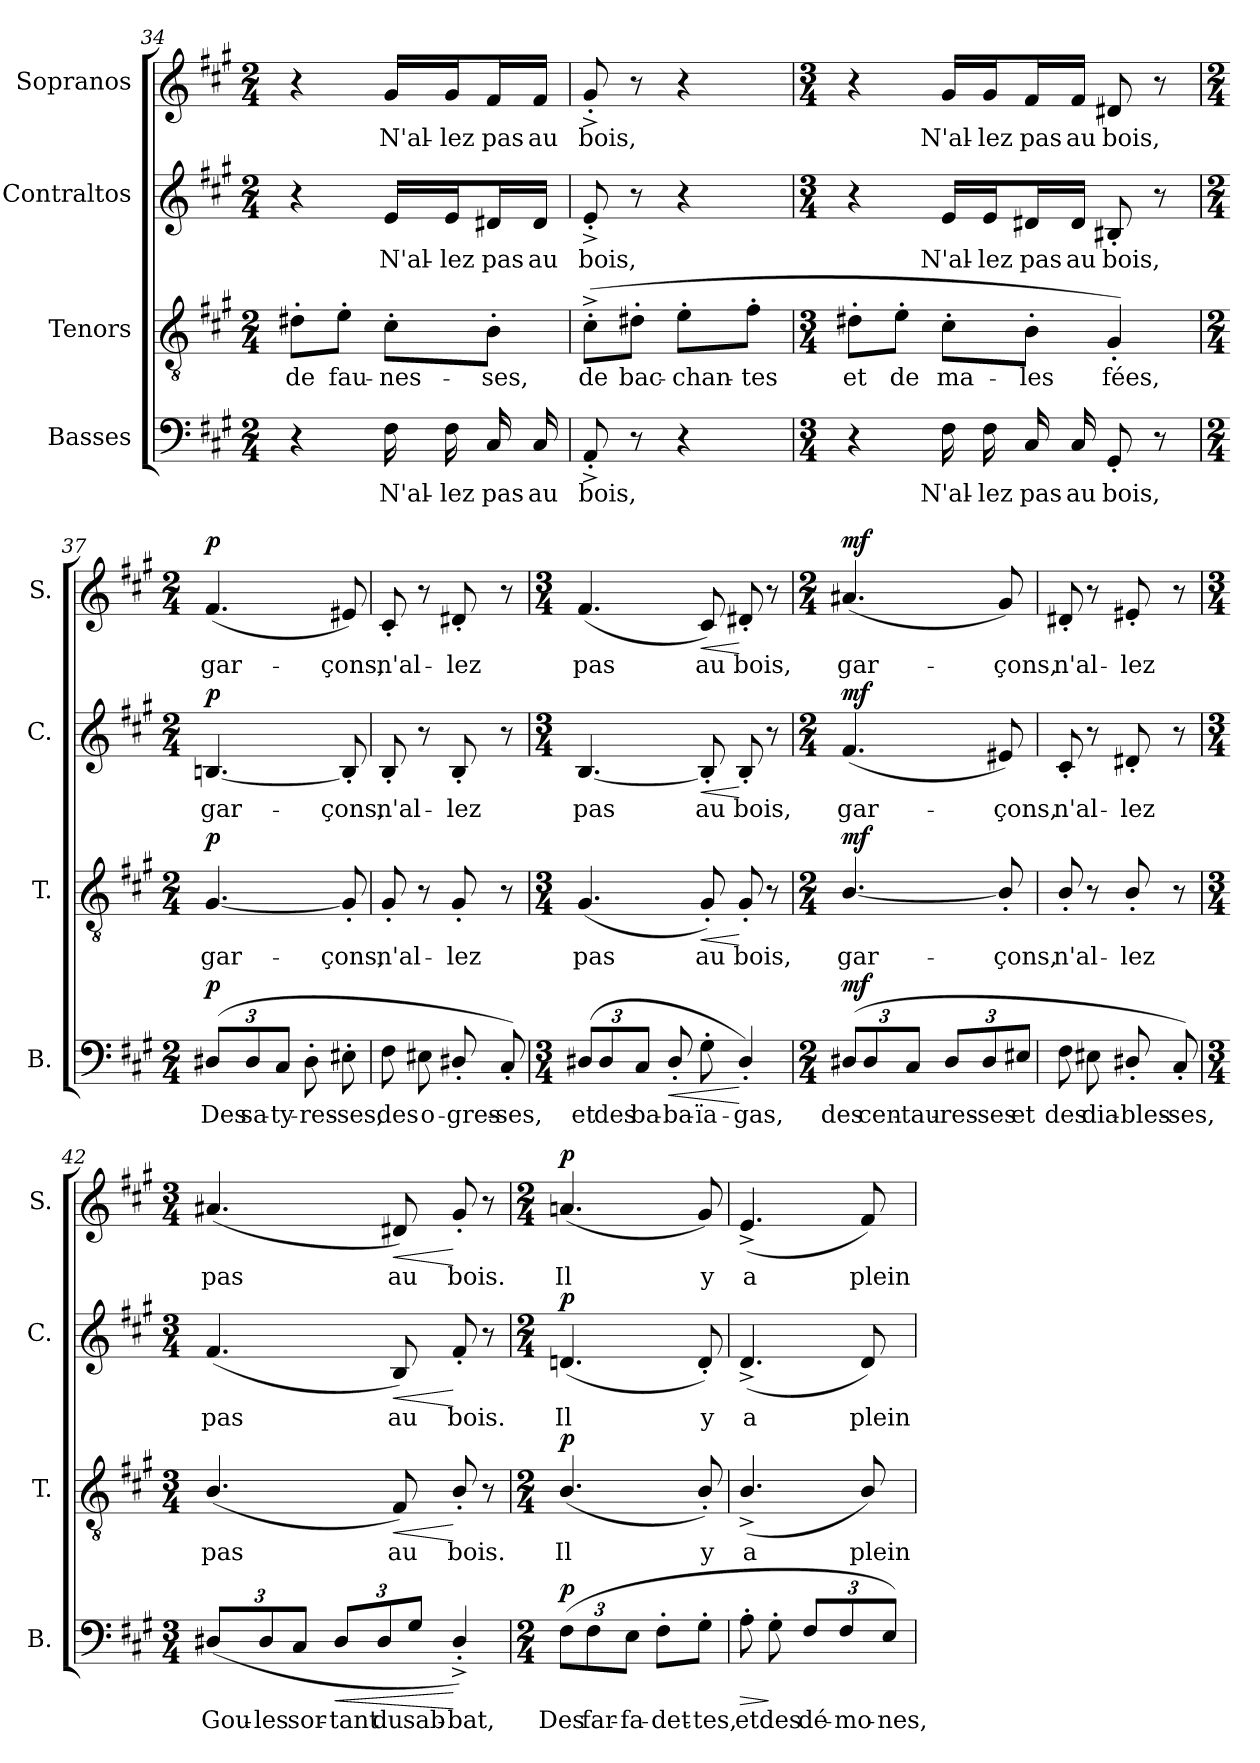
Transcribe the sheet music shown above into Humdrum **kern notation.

**kern	**text	**dynam	**kern	**text	**dynam	**kern	**text	**dynam	**kern	**text	**dynam
*part4	*part4	*part4	*part3	*part3	*part3	*part2	*part2	*part2	*part1	*part1	*part1
*staff4	*staff4	*staff4	*staff3	*staff3	*staff3	*staff2	*staff2	*staff2	*staff1	*staff1	*staff1
*I"Basses	*	*	*I"Tenors	*	*	*I"Contraltos	*	*	*I"Sopranos	*	*
*I'B.	*	*	*I'T.	*	*	*I'C.	*	*	*I'S.	*	*
*clefF4	*	*	*clefGv2	*	*	*clefG2	*	*	*clefG2	*	*
*	*	*	*ITrd7c12	*	*	*	*	*	*	*	*
*k[f#c#g#]	*	*	*k[f#c#g#]	*	*	*k[f#c#g#]	*	*	*k[f#c#g#]	*	*
*A:	*	*	*A:	*	*	*A:	*	*	*A:	*	*
*M2/4	*	*	*M2/4	*	*	*M2/4	*	*	*M2/4	*	*
=34	=34	=34	=34	=34	=34	=34	=34	=34	=34	=34	=34
!	!	!	!	!LO:LY:b	!	!	!	!	!	!	!
4r	.	.	8D#X'\L	de	.	4r	.	.	4r	.	.
!	!	!	!	!LO:LY:b	!	!	!	!	!	!	!
.	.	.	8E'\J	fau-	.	.	.	.	.	.	.
!	!LO:LY:b	!	!	!LO:LY:b	!	!	!LO:LY:b	!	!	!LO:LY:b	!
16F#\	N'al-	.	8C#'\L	-nes-	.	16e/LL	N'al-	.	16g#/LL	N'al-	.
!	!LO:LY:b	!	!	!	!	!	!LO:LY:b	!	!	!LO:LY:b	!
16F#\	-lez	.	.	.	.	16e/J	-lez	.	16g#/J	-lez	.
!	!LO:LY:b	!	!	!LO:LY:b	!	!	!LO:LY:b	!	!	!LO:LY:b	!
16C#/	pas	.	8BB'\J	-ses,	.	16d#X/L	pas	.	16f#/L	pas	.
!	!LO:LY:b	!	!	!	!	!	!LO:LY:b	!	!	!LO:LY:b	!
16C#/	au	.	.	.	.	16d#/JJ	au	.	16f#/JJ	au	.
=35	=35	=35	=35	=35	=35	=35	=35	=35	=35	=35	=35
!	!LO:LY:b	!	!	!LO:LY:b	!	!	!LO:LY:b	!	!	!LO:LY:b	!
8AA'^/	bois,	.	(>8C#'^\L	de	.	8e'^/	bois,	.	8g#'^/	bois,	.
!	!	!	!	!LO:LY:b	!	!	!	!	!	!	!
8r	.	.	8D#X'\J	bac-	.	8r	.	.	8r	.	.
!	!	!	!	!LO:LY:b	!	!	!	!	!	!	!
4r	.	.	8E'\L	-chan-	.	4r	.	.	4r	.	.
!	!	!	!	!LO:LY:b	!	!	!	!	!	!	!
.	.	.	8F#'\J	-tes	.	.	.	.	.	.	.
=36	=36	=36	=36	=36	=36	=36	=36	=36	=36	=36	=36
*M3/4	*	*	*M3/4	*	*	*M3/4	*	*	*M3/4	*	*
!	!	!	!	!LO:LY:b	!	!	!	!	!	!	!
4r	.	.	8D#X'\L	et	.	4r	.	.	4r	.	.
!	!	!	!	!LO:LY:b	!	!	!	!	!	!	!
.	.	.	8E'\J	de	.	.	.	.	.	.	.
!	!LO:LY:b	!	!	!LO:LY:b	!	!	!LO:LY:b	!	!	!LO:LY:b	!
16F#\	N'al-	.	8C#'\L	ma-	.	16e/LL	N'al-	.	16g#/LL	N'al-	.
!	!LO:LY:b	!	!	!	!	!	!LO:LY:b	!	!	!LO:LY:b	!
16F#\	-lez	.	.	.	.	16e/J	-lez	.	16g#/J	-lez	.
!	!LO:LY:b	!	!	!LO:LY:b	!	!	!LO:LY:b	!	!	!LO:LY:b	!
16C#/	pas	.	8BB'\J	-les	.	16d#X/L	pas	.	16f#/L	pas	.
!	!LO:LY:b	!	!	!	!	!	!LO:LY:b	!	!	!LO:LY:b	!
16C#/	au	.	.	.	.	16d#/JJ	au	.	16f#/JJ	au	.
!	!LO:LY:b	!	!	!LO:LY:b	!	!	!LO:LY:b	!	!	!LO:LY:b	!
8GG#'/	bois,	.	4GG#'/)	fées,	.	8B#X'/	bois,	.	8d#X/	bois,	.
8r	.	.	.	.	.	8r	.	.	8r	.	.
!!LO:LB:g=z
=37	=37	=37	=37	=37	=37	=37	=37	=37	=37	=37	=37
*M2/4	*	*	*M2/4	*	*	*M2/4	*	*	*M2/4	*	*
*Xbrackettup	*	*	*	*	*	*	*	*	*	*	*
!	!LO:LY:b	!LO:DY:a	!	!LO:LY:b	!LO:DY:a	!	!LO:LY:b	!LO:DY:a	!	!LO:LY:b	!LO:DY:a
(>12D#X/L	Des	p	[4.GG#/	gar-	p	[4.Bn/	gar-	p	(<4.f#/	gar-	p
!	!LO:LY:b	!	!	!	!	!	!	!	!	!	!
12D#/	sa-	.	.	.	.	.	.	.	.	.	.
!	!LO:LY:b	!	!	!	!	!	!	!	!	!	!
12C#/J	-ty-	.	.	.	.	.	.	.	.	.	.
!	!LO:LY:b	!	!	!	!	!	!	!	!	!	!
8D#'\	-res-	.	.	.	.	.	.	.	.	.	.
!	!LO:LY:b	!	!	!LO:LY:b	!	!	!LO:LY:b	!	!	!LO:LY:b	!
8E#X'\	-ses,	.	8GG#'/]	-çons,	.	8B'/]	-çons,	.	8e#X/)	-çons,	.
=38	=38	=38	=38	=38	=38	=38	=38	=38	=38	=38	=38
!	!LO:LY:b	!	!	!LO:LY:b	!	!	!LO:LY:b	!	!	!LO:LY:b	!
8F#\	des	.	8GG#'/	n'al-	.	8B'/	n'al-	.	8c#'/	n'al-	.
!	!LO:LY:b	!	!	!	!	!	!	!	!	!	!
8E#X\	o-	.	8r	.	.	8r	.	.	8r	.	.
!	!LO:LY:b	!	!	!LO:LY:b	!	!	!LO:LY:b	!	!	!LO:LY:b	!
8D#X'/	-gres-	.	8GG#'/	-lez	.	8B'/	-lez	.	8d#X'/	-lez	.
!	!LO:LY:b	!	!	!	!	!	!	!	!	!	!
8C#'/)	-ses,	.	8r	.	.	8r	.	.	8r	.	.
=39	=39	=39	=39	=39	=39	=39	=39	=39	=39	=39	=39
*M3/4	*	*	*M3/4	*	*	*M3/4	*	*	*M3/4	*	*
!	!LO:LY:b	!	!	!LO:LY:b	!	!	!LO:LY:b	!	!	!LO:LY:b	!
(>12D#X/L	et	.	(<4.GG#/	pas	.	[4.B/	pas	.	(<4.f#/	pas	.
!	!LO:LY:b	!	!	!	!	!	!	!	!	!	!
12D#/	des	.	.	.	.	.	.	.	.	.	.
!	!LO:LY:b	!	!	!	!	!	!	!	!	!	!
12C#/J	ba-	.	.	.	.	.	.	.	.	.	.
!	!LO:LY:b	!LO:HP:b	!	!	!	!	!	!	!	!	!
8D#'/	-ba-	<	.	.	.	.	.	.	.	.	.
!	!LO:LY:b	!	!	!LO:LY:b	!LO:HP:b	!	!LO:LY:b	!LO:HP:b	!	!LO:LY:b	!LO:HP:b
8G#'\	-ïa-	.	8GG#'/)	au	<	8B'/]	au	<	8c#/)	au	<
!	!LO:LY:b	!	!	!LO:LY:b	!	!	!LO:LY:b	!	!	!LO:LY:b	!
4D#'/)	-gas,	[	8GG#'/	bois,	[	8B'/	bois,	[	8d#X'/	bois,	[
.	.	.	8r	.	.	8r	.	.	8r	.	.
=40	=40	=40	=40	=40	=40	=40	=40	=40	=40	=40	=40
*M2/4	*	*	*M2/4	*	*	*M2/4	*	*	*M2/4	*	*
!	!LO:LY:b	!LO:DY:a	!	!LO:LY:b	!LO:DY:a	!	!LO:LY:b	!LO:DY:a	!	!LO:LY:b	!LO:DY:a
(>12D#X/L	des	mf	[4.BB/	gar-	mf	(<4.f#/	gar-	mf	(<4.a#X/	gar-	mf
!	!LO:LY:b	!	!	!	!	!	!	!	!	!	!
12D#/	cen-	.	.	.	.	.	.	.	.	.	.
!	!LO:LY:b	!	!	!	!	!	!	!	!	!	!
12C#/J	-tau-	.	.	.	.	.	.	.	.	.	.
!	!LO:LY:b	!	!	!	!	!	!	!	!	!	!
12D#/L	-res-	.	.	.	.	.	.	.	.	.	.
!	!LO:LY:b	!	!	!	!	!	!	!	!	!	!
12D#/	-ses	.	.	.	.	.	.	.	.	.	.
!	!	!	!	!LO:LY:b	!	!	!LO:LY:b	!	!	!LO:LY:b	!
.	.	.	8BB'/]	-çons,	.	8e#X/)	-çons,	.	8g#/)	-çons,	.
!	!LO:LY:b	!	!	!	!	!	!	!	!	!	!
12E#X/J	et	.	.	.	.	.	.	.	.	.	.
!!LO:PB:g=z
=41	=41	=41	=41	=41	=41	=41	=41	=41	=41	=41	=41
!	!LO:LY:b	!	!	!LO:LY:b	!	!	!LO:LY:b	!	!	!LO:LY:b	!
8F#\	des	.	8BB'/	n'al-	.	8c#'/	n'al-	.	8d#X'/	n'al-	.
!	!LO:LY:b	!	!	!	!	!	!	!	!	!	!
8E#X\	dia-	.	8r	.	.	8r	.	.	8r	.	.
!	!LO:LY:b	!	!	!LO:LY:b	!	!	!LO:LY:b	!	!	!LO:LY:b	!
8D#X'/	-bles-	.	8BB'/	-lez	.	8d#X'/	-lez	.	8e#X'/	-lez	.
!	!LO:LY:b	!	!	!	!	!	!	!	!	!	!
8C#'/)	-ses,	.	8r	.	.	8r	.	.	8r	.	.
=42	=42	=42	=42	=42	=42	=42	=42	=42	=42	=42	=42
*M3/4	*	*	*M3/4	*	*	*M3/4	*	*	*M3/4	*	*
!	!LO:LY:b	!	!	!LO:LY:b	!	!	!LO:LY:b	!	!	!LO:LY:b	!
(<12D#X/L	Gou-	.	(<4.BB/	pas	.	(<4.f#/	pas	.	(<4.a#X/	pas	.
!	!LO:LY:b	!	!	!	!	!	!	!	!	!	!
12D#/	-les	.	.	.	.	.	.	.	.	.	.
!	!LO:LY:b	!	!	!	!	!	!	!	!	!	!
12C#/J	sor-	.	.	.	.	.	.	.	.	.	.
!	!LO:LY:b	!LO:HP:b	!	!	!	!	!	!	!	!	!
12D#/L	-tant	<	.	.	.	.	.	.	.	.	.
!	!LO:LY:b	!	!	!	!	!	!	!	!	!	!
12D#/	du	.	.	.	.	.	.	.	.	.	.
!	!	!	!	!LO:LY:b	!LO:HP:b	!	!LO:LY:b	!LO:HP:b	!	!LO:LY:b	!LO:HP:b
.	.	.	8FF#/)	au	<	8B/)	au	<	8d#X/)	au	<
!	!LO:LY:b	!	!	!	!	!	!	!	!	!	!
12G#/J	sab-	.	.	.	.	.	.	.	.	.	.
!	!LO:LY:b	!	!	!LO:LY:b	!	!	!LO:LY:b	!	!	!LO:LY:b	!
4D#'^/)	-bat,	[	8BB'/	bois.	[	8f#'/	bois.	[	8g#'/	bois.	[
.	.	.	8r	.	.	8r	.	.	8r	.	.
=43	=43	=43	=43	=43	=43	=43	=43	=43	=43	=43	=43
*M2/4	*	*	*M2/4	*	*	*M2/4	*	*	*M2/4	*	*
!	!LO:LY:b	!LO:DY:a	!	!LO:LY:b	!LO:DY:a	!	!LO:LY:b	!LO:DY:a	!	!LO:LY:b	!LO:DY:a
(>12F#\L	Des	p	(<4.BB/	Il	p	(<4.dn/	Il	p	(<4.an/	Il	p
!	!LO:LY:b	!	!	!	!	!	!	!	!	!	!
12F#\	far-	.	.	.	.	.	.	.	.	.	.
!	!LO:LY:b	!	!	!	!	!	!	!	!	!	!
12E\J	-fa-	.	.	.	.	.	.	.	.	.	.
!	!LO:LY:b	!	!	!	!	!	!	!	!	!	!
8F#'\L	-det-	.	.	.	.	.	.	.	.	.	.
!	!LO:LY:b	!	!	!LO:LY:b	!	!	!LO:LY:b	!	!	!LO:LY:b	!
8G#'\J	-tes,	.	8BB'/)	y	.	8d'/)	y	.	8g#/)	y	.
=44	=44	=44	=44	=44	=44	=44	=44	=44	=44	=44	=44
!	!LO:LY:b	!LO:HP:b	!	!LO:LY:b	!	!	!LO:LY:b	!	!	!LO:LY:b	!
8A'\	et	>	(<4.BB^/	a	.	(<4.d^/	a	.	(<4.e^/	a	.
!	!LO:LY:b	!	!	!	!	!	!	!	!	!	!
8G#'\	des	]	.	.	.	.	.	.	.	.	.
!	!LO:LY:b	!	!	!	!	!	!	!	!	!	!
12F#/L	dé-	.	.	.	.	.	.	.	.	.	.
!	!LO:LY:b	!	!	!	!	!	!	!	!	!	!
12F#/	-mo-	.	.	.	.	.	.	.	.	.	.
!	!	!	!	!LO:LY:b	!	!	!LO:LY:b	!	!	!LO:LY:b	!
.	.	.	8BB/)	plein	.	8d/)	plein	.	8f#/)	plein	.
!	!LO:LY:b	!	!	!	!	!	!	!	!	!	!
12E/J)	-nes,	.	.	.	.	.	.	.	.	.	.
=	=	=	=	=	=	=	=	=	=	=	=
*-	*-	*-	*-	*-	*-	*-	*-	*-	*-	*-	*-
